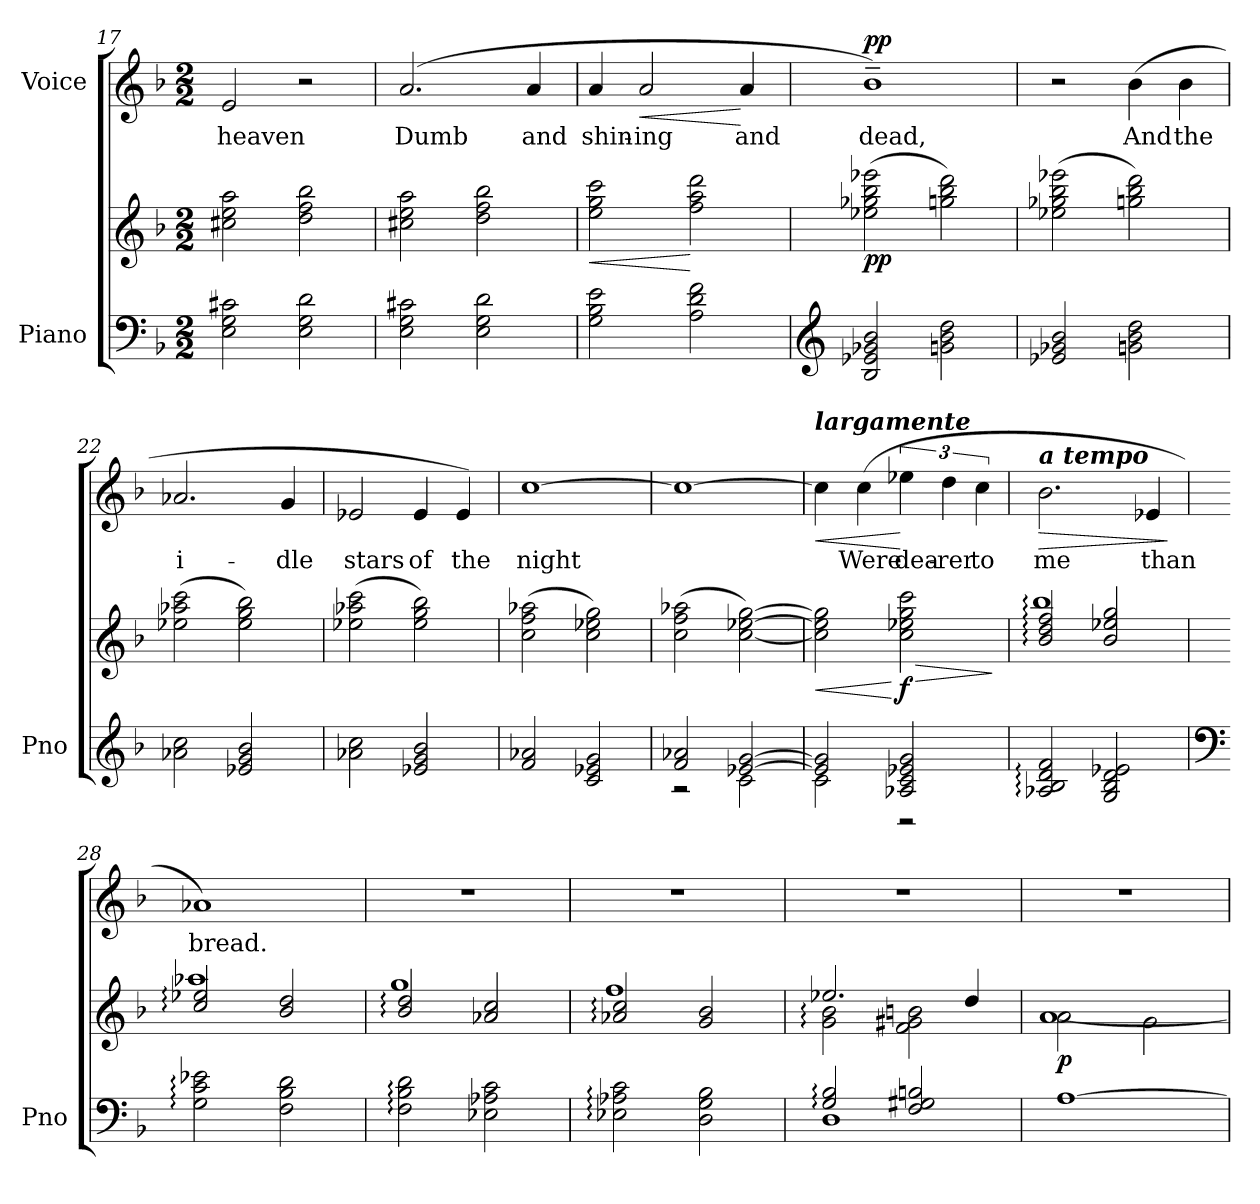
**kern	**kern	**dynam	**kern	**text	**dynam
*part2	*part2	*part2	*part1	*part1	*part1
*staff3	*staff2	*staff2/3	*staff1	*staff1	*staff1
*I"Piano	*	*	*I"Voice	*	*
*I'Pno	*	*	*	*	*
*clefF4	*clefG2	*	*clefG2	*	*
*k[b-]	*k[b-]	*	*k[b-]	*	*
*M2/2	*M2/2	*	*M2/2	*	*
=17	=17	=17	=17	=17	=17
!	!	!	!	!LO:LY:b	!
2E\ 2G\ 2c#X\	2cc#X\ 2ee\ 2aa\	.	2e/	heaven	.
2E\ 2G\ 2d\	2dd\ 2ff\ 2bb-\	.	2r	.	.
=18	=18	=18	=18	=18	=18
!	!	!	!	!LO:LY:b	!
2E\ 2G\ 2c#X\	2cc#X\ 2ee\ 2aa\	.	(>2.a/	Dumb	.
2E\ 2G\ 2d\	2dd\ 2ff\ 2bb-\	.	.	.	.
!	!	!	!	!LO:LY:b	!
.	.	.	4a/	and	.
!!LO:LB:g=z
=19	=19	=19	=19	=19	=19
!	!	!LO:HP:b	!	!LO:LY:b	!
2G\ 2B-\ 2e\	2ee\ 2gg\ 2ccc\	<	4a/	shin-	.
!	!	!	!	!LO:LY:b	!LO:HP:b
.	.	.	2a/	-ing	<
2A\ 2d\ 2f\	2ff\ 2aa\ 2ddd\	[	.	.	.
!	!	!	!	!LO:LY:b	!
.	.	.	4a/	and	[
=20	=20	=20	=20	=20	=20
*clefG2	*	*	*	*	*
!	!	!LO:DY:b	!	!LO:LY:b	!LO:DY:a
2B-/ 2e-X/ 2g-X/ 2b-/	(2ee-X\ 2gg-X\ 2bb-\ 2eee-X\	pp	1b-~)	dead,	pp
2gn\ 2b-\ 2dd\	2ggn\ 2bb-\ 2ddd\)	.	.	.	.
=21	=21	=21	=21	=21	=21
2e-X/ 2g-X/ 2b-/	(2ee-X\ 2gg-X\ 2bb-\ 2eee-X\	.	2r	.	.
!	!	!	!	!LO:LY:b	!
2gn\ 2b-\ 2dd\	2ggn\ 2bb-\ 2ddd\)	.	(4b-\	And	.
!	!	!	!	!LO:LY:b	!
.	.	.	4b-\	the	.
=22	=22	=22	=22	=22	=22
!	!	!	!	!LO:LY:b	!
2a-X\ 2cc\	(2ee-X\ 2aa-X\ 2ccc\	.	2.a-X/	i-	.
2e-X/ 2g/ 2b-/	2ee-\ 2gg\ 2bb-\)	.	.	.	.
!	!	!	!	!LO:LY:b	!
.	.	.	4g/	-dle	.
=23	=23	=23	=23	=23	=23
!	!	!	!	!LO:LY:b	!
2a-X\ 2cc\	(2ee-X\ 2aa-X\ 2ccc\	.	2e-X/	stars	.
!	!	!	!	!LO:LY:b	!
2e-X/ 2g/ 2b-/	2ee-\ 2gg\ 2bb-\)	.	4e-/	of	.
!	!	!	!	!LO:LY:b	!
.	.	.	4e-/)	the	.
!!LO:LB:g=z
=24	=24	=24	=24	=24	=24
!	!	!	!	!LO:LY:b	!
2f/ 2a-X/	(2cc\ 2ff\ 2aa-X\	.	[1cc	night	.
2c/ 2e-X/ 2g/	2cc\ 2ee-X\ 2gg\)	.	.	.	.
=25	=25	=25	=25	=25	=25
*^	*	*	*	*	*
2f/ 2a-X/	2r	(2cc\ 2ff\ 2aa-X\	.	1cc_	.	.
[2e-X/ [2g/	2c\	[2cc\ [2ee-X\ [2gg\)	.	.	.	.
=26	=26	=26	=26	=26	=26	=26
!	!	!	!	!LO:TX:a:Bi:t=largamente	!	!
!	!	!	!LO:HP:b	!	!	!LO:HP:b
2e-/] 2g/]	2c\	2cc\] 2ee-\] 2gg\]	<	4cc\]	.	<
!	!	!	!	!	!LO:LY:b	!
.	.	.	.	(4cc\	Were	.
!	!	!	!LO:HP:n=1:b	!	!LO:LY:b	!
!	!	!	!LO:DY:n=1:b	!	!	!
2A-X/ 2c/ 2e-X/ 2g/	2r	2cc\ 2ee-X\ 2gg\ 2ccc\	[ > f	6ee-X\	dea-	[
!	!	!	!	!	!LO:LY:b	!
.	.	.	.	6dd\	-rer	.
!	!	!	!	!	!LO:LY:b	!
.	.	.	.	6cc\	to	.
*v	*v	*	*	*	*	*
.	.	]	.	.	.
=27	=27	=27	=27	=27	=27
*	*^	*	*	*	*
!	!	!	!	!LO:TX:a:Bi:t=a tempo	!	!
!	!	!	!	!	!LO:LY:b	!LO:HP:b
2A-X/: 2B-/: 2d/: 2f/:	2b-/: 2dd/: 2ff/:	1bb-:	.	2.b-\	me	>
2G/ 2B-/ 2d/ 2e-X/	2b-/ 2ee-X/ 2gg/	.	.	.	.	.
!	!	!	!	!	!LO:LY:b	!
.	.	.	.	4e-X/	than	.
*	*v	*v	*	*	*	*
.	.	.	.	.	]
!!LO:LB:g=z
=28	=28	=28	=28	=28	=28
*clefF4	*	*	*	*	*
*	*^	*	*	*	*
!	!	!	!	!	!LO:LY:b	!
2G\: 2c\: 2e-X\:	2cc/: 2ee-X/:	1aa-X	.	1a-X)	bread.	.
2F\ 2B-\ 2d\	2b-/ 2dd/	.	.	.	.	.
=29	=29	=29	=29	=29	=29	=29
2F\: 2B-\: 2d\:	2b-/: 2dd/:	1gg	.	1r	.	.
2E-X\ 2A-X\ 2c\	2a-X/ 2cc/	.	.	.	.	.
=30	=30	=30	=30	=30	=30	=30
2E-X\: 2A-X\: 2c\:	2a-X/: 2cc/:	1ff	.	1r	.	.
2D\ 2G\ 2B-\	2g/ 2b-/	.	.	.	.	.
=31	=31	=31	=31	=31	=31	=31
*^	*	*	*	*	*	*
2G/: 2B-/:	1D	2g\: 2b-\:	2.ee-X/	.	1r	.	.
2F/ 2G#X/ 2Bn/	.	2f\ 2g#X\ 2bn\	.	.	.	.	.
.	.	.	4dd/	.	.	.	.
*v	*v	*	*	*	*	*	*
=32	=32	=32	=32	=32	=32	=32
!	!	!	!LO:DY:b	!	!	!
[1A	2a\	[1a	p	1r	.	.
.	2g\	.	.	.	.	.
*	*v	*v	*	*	*	*
=	=	=	=	=	=
*-	*-	*-	*-	*-	*-
